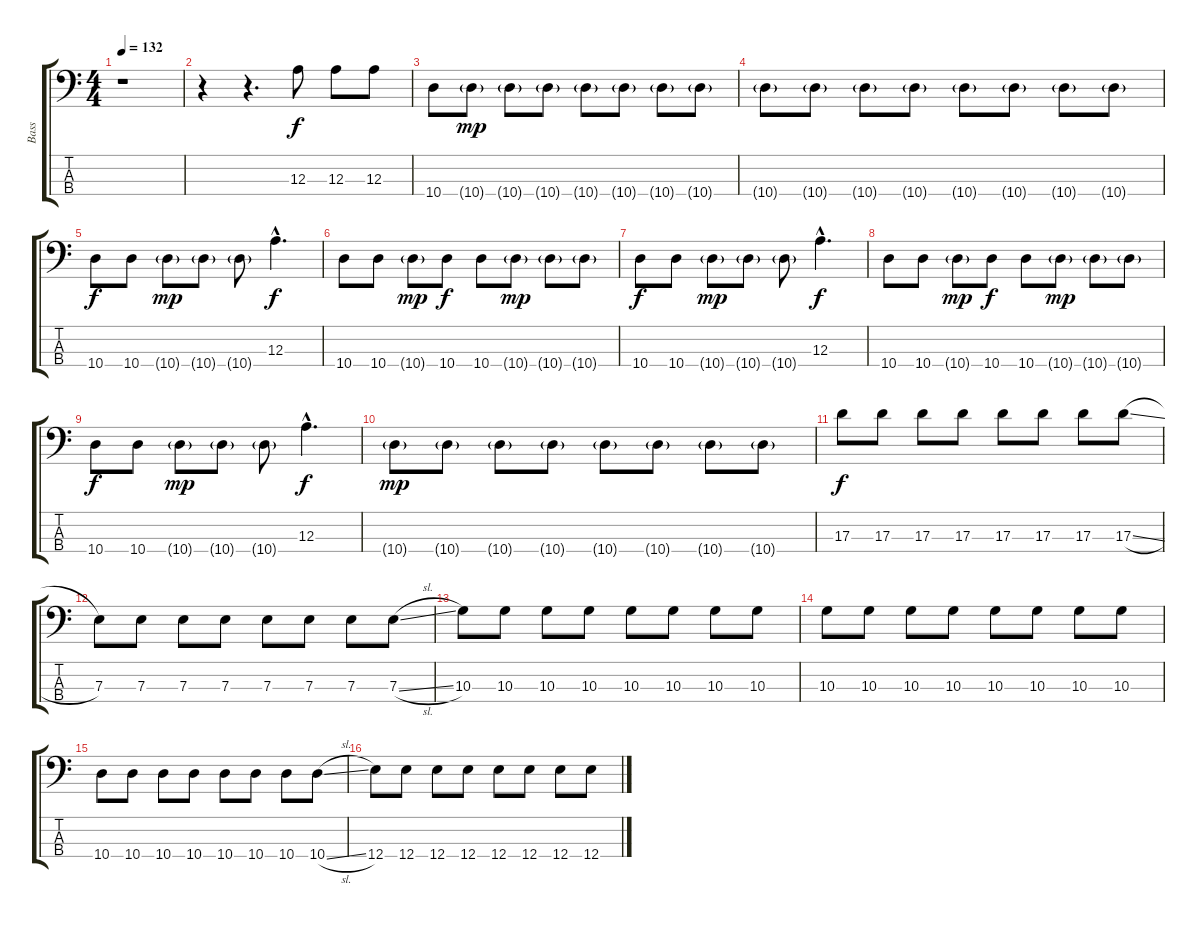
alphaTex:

\track ("Bass" "Bass") {instrument electricbassfinger}
\staff {score tabs}
\tuning (G2 D2 A1 E1) {hide}
\ts (4 4)
\tempo 132
\clef f4
\ks c
r.1{dy f} |
r.4 r.4{d} 12.3.8 12.3.8 12.3.8 |
10.4.8 10.4{g}.8{dy mp} 10.4{g}.8 10.4{g}.8 10.4{g}.8 10.4{g}.8 10.4{g}.8 10.4{g}.8 |
10.4{g}.8 10.4{g}.8 10.4{g}.8 10.4{g}.8 10.4{g}.8 10.4{g}.8 10.4{g}.8 10.4{g}.8 |
10.4.8{dy f} 10.4.8 10.4{g}.8{dy mp} 10.4{g}.8 10.4{g}.8 12.3{hac}.4{d dy f} |
10.4.8 10.4.8 10.4{g}.8{dy mp} 10.4.8{dy f} 10.4.8 10.4{g}.8{dy mp} 10.4{g}.8 10.4{g}.8 |
10.4.8{dy f} 10.4.8 10.4{g}.8{dy mp} 10.4{g}.8 10.4{g}.8 12.3{hac}.4{d dy f} |
10.4.8 10.4.8 10.4{g}.8{dy mp} 10.4.8{dy f} 10.4.8 10.4{g}.8{dy mp} 10.4{g}.8 10.4{g}.8 |
10.4.8{dy f} 10.4.8 10.4{g}.8{dy mp} 10.4{g}.8 10.4{g}.8 12.3{hac}.4{d dy f} |
10.4{g}.8{dy mp} 10.4{g}.8 10.4{g}.8 10.4{g}.8 10.4{g}.8 10.4{g}.8 10.4{g}.8 10.4{g}.8 |
17.3.8{dy f} 17.3.8 17.3.8 17.3.8 17.3.8 17.3.8 17.3.8 17.3{sl}.8 |
7.3.8 7.3.8 7.3.8 7.3.8 7.3.8 7.3.8 7.3.8 7.3{sl}.8 |
10.3.8 10.3.8 10.3.8 10.3.8 10.3.8 10.3.8 10.3.8 10.3.8 |
10.3.8 10.3.8 10.3.8 10.3.8 10.3.8 10.3.8 10.3.8 10.3.8 |
10.4.8 10.4.8 10.4.8 10.4.8 10.4.8 10.4.8 10.4.8 10.4{sl}.8 |
12.4.8 12.4.8 12.4.8 12.4.8 12.4.8 12.4.8 12.4.8 12.4.8
